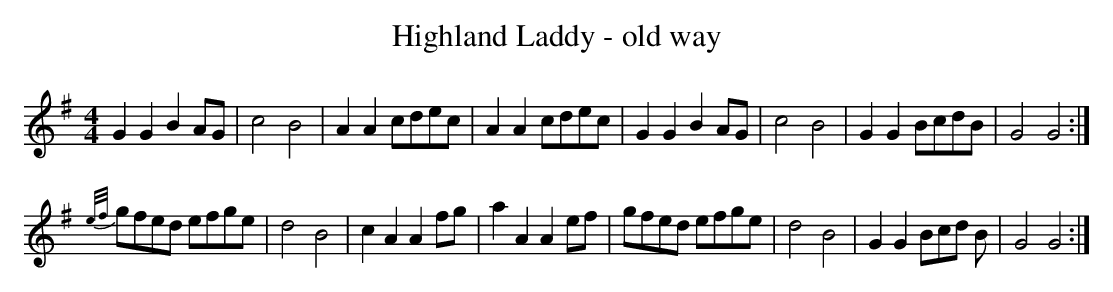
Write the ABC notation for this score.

X:1
T:Highland Laddy - old way
M:4/4
L:1/8
K:G
G2G2 B2 AsGs|c4B4|A2A2cdec|A2A2 cdec|G2G2B2 AsGs|c4B4|G2G2 BcdB|G4G4:|!
{e/2sf/2s}gfed efge|d4B4|c2A2A2 fsgs|a2A2A2 esfs|gfed efge|d4B4|G2G2 Bcd
B|G4G4:|
